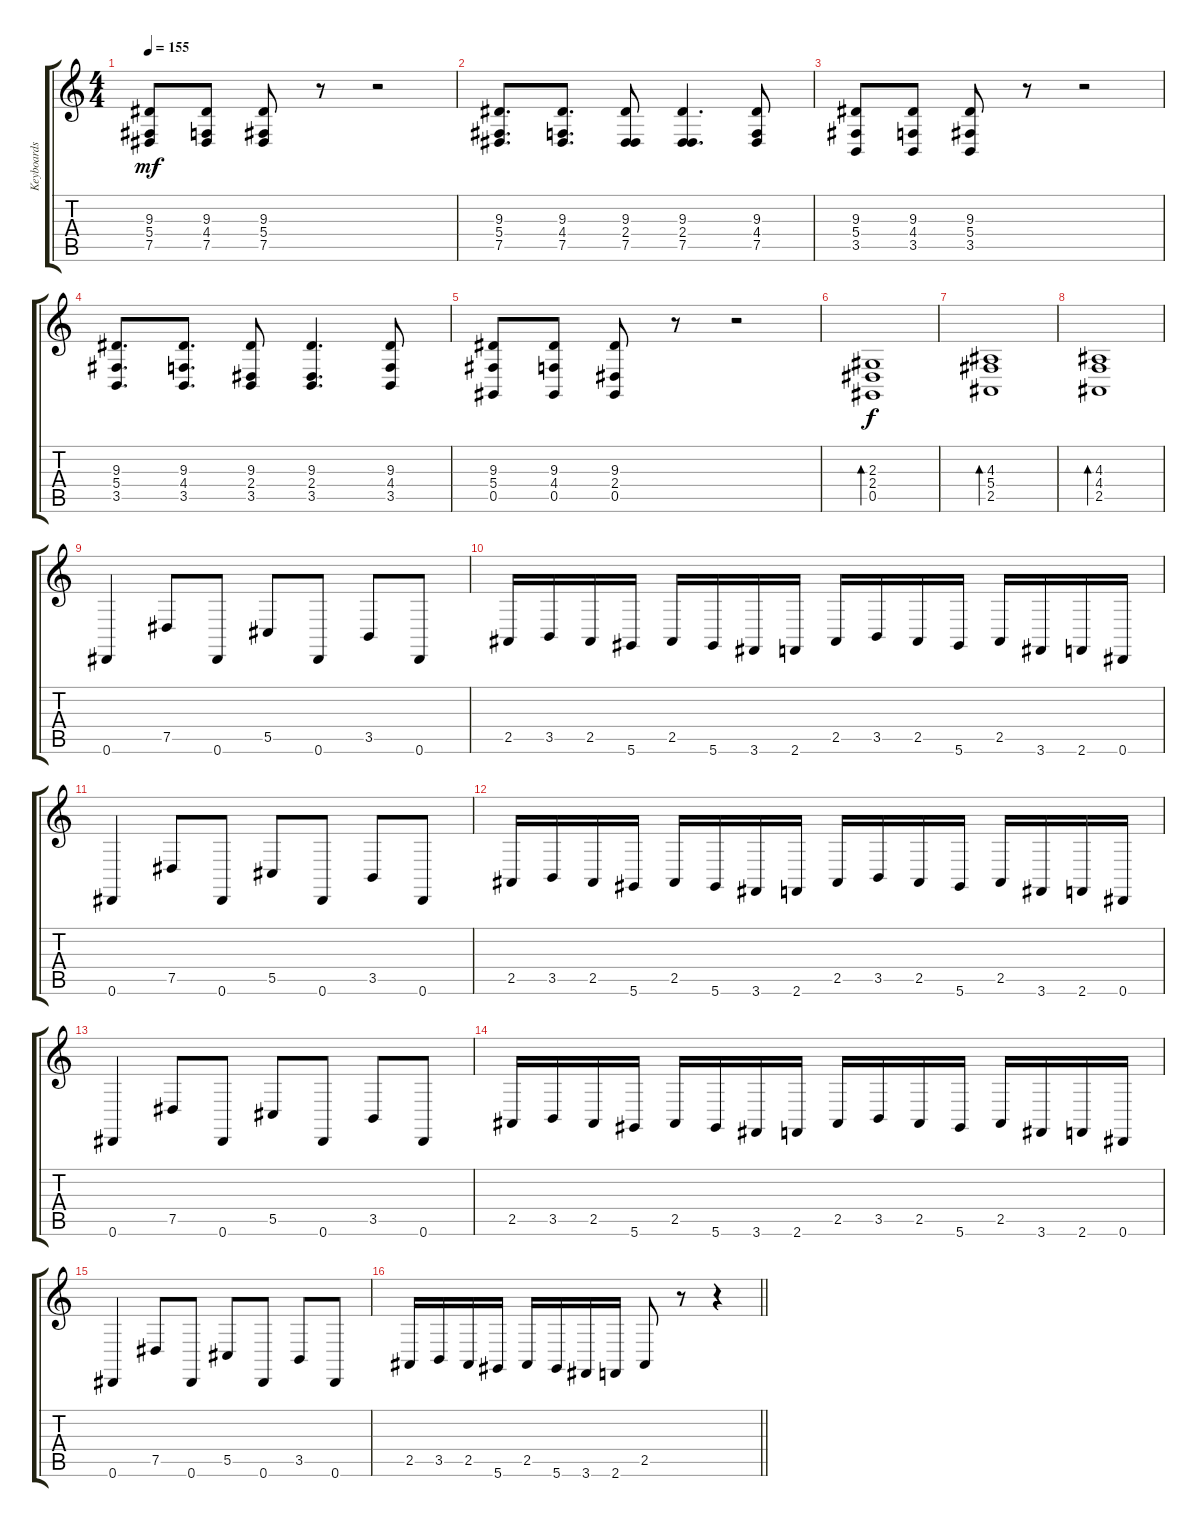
\track ("Keyboards" "Keyboards") {instrument harpsichord}
\staff {score tabs}
\tuning (Eb4 Bb3 Gb3 Db3 Ab2 Eb2) {hide}
\ts (4 4)
\tempo 155
\clef g2
\ks c
(9.3 5.4 7.5).8{dy mf} (9.3 4.4 7.5).8 (9.3 5.4 7.5).8 r.8 r.2 |
(9.3 5.4 7.5).8{d} (9.3 4.4 7.5).8{d} (9.3 2.4 7.5).8 (9.3 2.4 7.5).4{d} (9.3 4.4 7.5).8 |
(9.3 5.4 3.5).8 (9.3 4.4 3.5).8 (9.3 5.4 3.5).8 r.8 r.2 |
(9.3 5.4 3.5).8{d} (9.3 4.4 3.5).8{d} (9.3 2.4 3.5).8 (9.3 2.4 3.5).4{d} (9.3 4.4 3.5).8 |
(9.3 5.4 0.5).8 (9.3 4.4 0.5).8 (9.3 2.4 0.5).8 r.8 r.2 |
(2.3 2.4 0.5).1{bd 240 dy f} |
(4.3 5.4 2.5).1{bd 240} |
(4.3 4.4 2.5).1{bd 240} |
0.6.4{instrument stringensemble1} 7.5.8 0.6.8 5.5.8 0.6.8 3.5.8 0.6.8 |
2.5.16 3.5.16 2.5.16 5.6.16 2.5.16 5.6.16 3.6.16 2.6.16 2.5.16 3.5.16 2.5.16 5.6.16 2.5.16 3.6.16 2.6.16 0.6.16 |
0.6.4 7.5.8 0.6.8 5.5.8 0.6.8 3.5.8 0.6.8 |
2.5.16 3.5.16 2.5.16 5.6.16 2.5.16 5.6.16 3.6.16 2.6.16 2.5.16 3.5.16 2.5.16 5.6.16 2.5.16 3.6.16 2.6.16 0.6.16 |
0.6.4 7.5.8 0.6.8 5.5.8 0.6.8 3.5.8 0.6.8 |
2.5.16 3.5.16 2.5.16 5.6.16 2.5.16 5.6.16 3.6.16 2.6.16 2.5.16 3.5.16 2.5.16 5.6.16 2.5.16 3.6.16 2.6.16 0.6.16 |
0.6.4 7.5.8 0.6.8 5.5.8 0.6.8 3.5.8 0.6.8 |
\barLineRight lightlight
2.5.16 3.5.16 2.5.16 5.6.16 2.5.16 5.6.16 3.6.16 2.6.16 2.5.8 r.8 r.4
